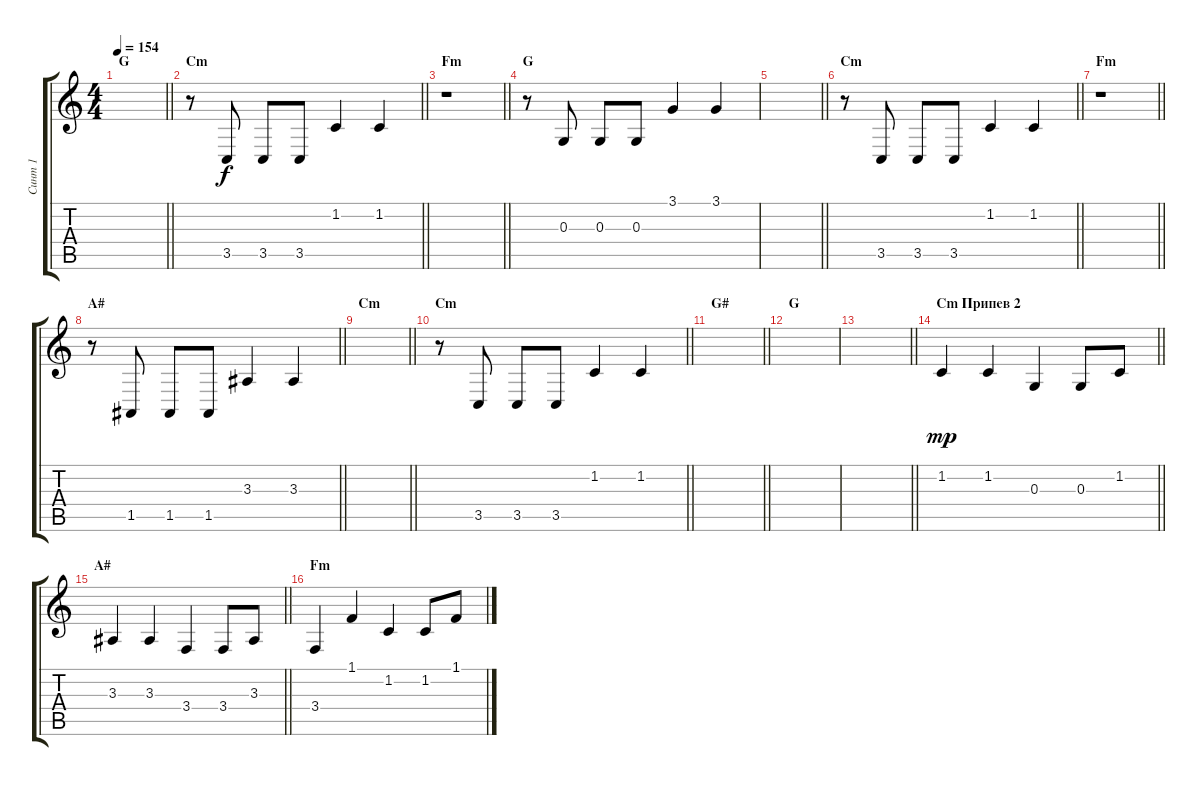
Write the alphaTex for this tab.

\track ("Синт 1" "Синт 1") {instrument lead2sawtooth}
\staff {score tabs}
\tuning (E4 B3 G3 D3 A2 E2) {hide}
\ts (4 4)
\section ("" "G")
\tempo 154
\clef g2
\barLineRight lightlight
\ks c
|
\section ("" "Cm")
\barLineRight lightlight
r.8 3.5.8 3.5.8 3.5.8 1.2.4 1.2.4 |
\section ("" "Fm")
\barLineRight lightlight
r.1 |
\section ("" "G")
r.8 0.3.8 0.3.8 0.3.8 3.1.4 3.1.4 |
\barLineRight lightlight
|
\section ("" "Cm")
\barLineRight lightlight
r.8 3.5.8 3.5.8 3.5.8 1.2.4 1.2.4 |
\section ("" "Fm")
\barLineRight lightlight
r.1 |
\section ("" "A#")
\barLineRight lightlight
r.8 1.5.8 1.5.8 1.5.8 3.3.4 3.3.4 |
\section ("" "Cm")
\barLineRight lightlight
|
\section ("" "Cm")
\barLineRight lightlight
r.8 3.5.8 3.5.8 3.5.8 1.2.4 1.2.4 |
\section ("" "G#")
\barLineRight lightlight
|
\section ("" "G")
|
\barLineRight lightlight
|
\section ("" "Cm Припев 2")
\barLineRight lightlight
1.2.4{dy mp} 1.2.4 0.3.4 0.3.8 1.2.8 |
\section ("" "A#")
\barLineRight lightlight
3.3.4 3.3.4 3.4.4 3.4.8 3.3.8 |
\section ("" "Fm")
3.4.4 1.1.4 1.2.4 1.2.8 1.1.8
